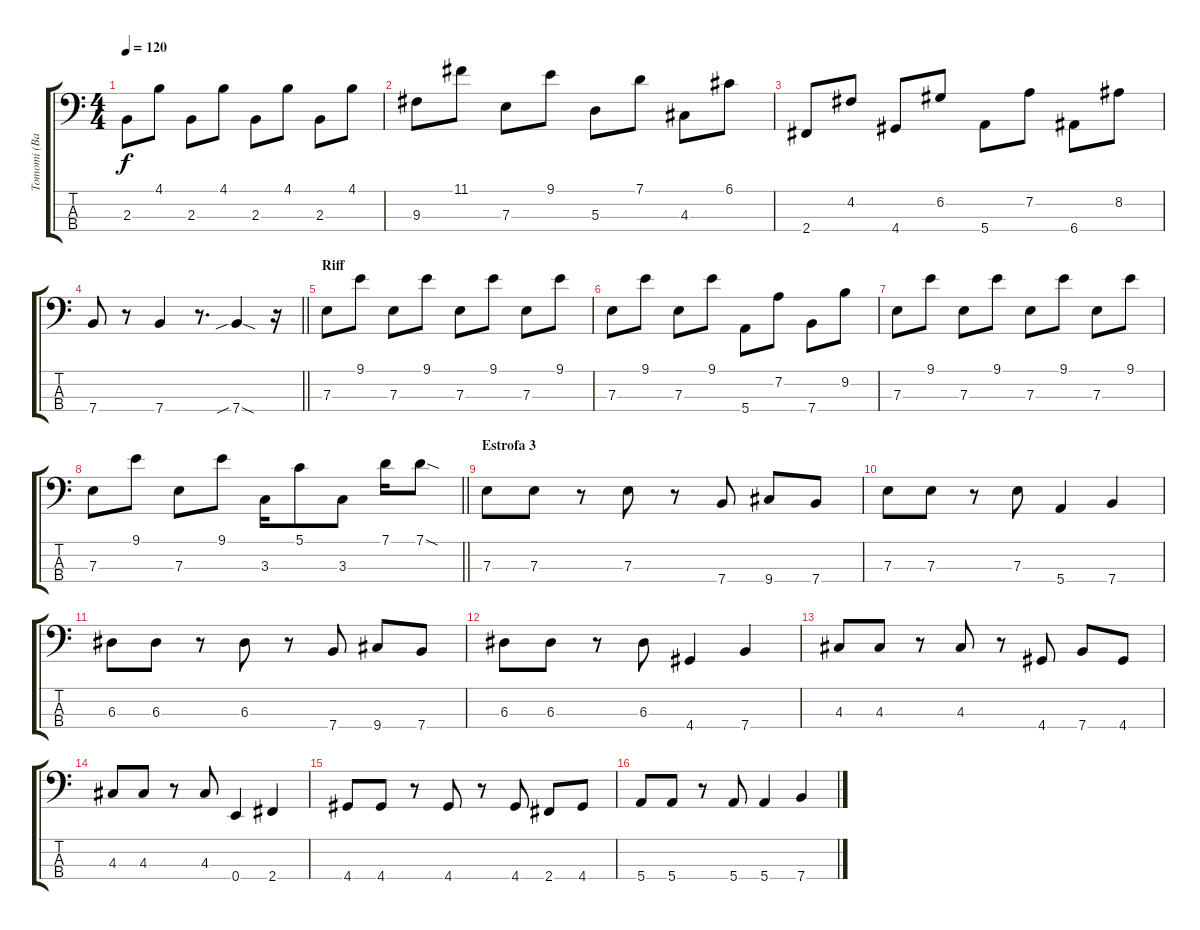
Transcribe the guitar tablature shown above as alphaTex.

\track ("Tomomi (Bass)" "Tomomi (Ba") {instrument electricbassfinger}
\staff {score tabs}
\tuning (G2 D2 A1 E1) {hide}
\ts (4 4)
\tempo 120
\clef f4
\ks c
2.3.8{dy f} 4.1.8 2.3.8 4.1.8 2.3.8 4.1.8 2.3.8 4.1.8 |
9.3.8 11.1.8 7.3.8 9.1.8 5.3.8 7.1.8 4.3.8 6.1.8 |
2.4.8 4.2.8 4.4.8 6.2.8 5.4.8 7.2.8 6.4.8 8.2.8 |
\barLineRight lightlight
7.4.8 r.8 7.4.4 r.8{d} 7.4{sib sod}.4 r.16 |
\section ("" "Riff")
7.3.8 9.1.8 7.3.8 9.1.8 7.3.8 9.1.8 7.3.8 9.1.8 |
7.3.8 9.1.8 7.3.8 9.1.8 5.4.8 7.2.8 7.4.8 9.2.8 |
7.3.8 9.1.8 7.3.8 9.1.8 7.3.8 9.1.8 7.3.8 9.1.8 |
\barLineRight lightlight
7.3.8 9.1.8 7.3.8 9.1.8 3.3.16 5.1.8 3.3.8 7.1.16 7.1{sod}.8 |
\section ("" "Estrofa 3")
7.3.8 7.3.8 r.8 7.3.8 r.8 7.4.8 9.4.8 7.4.8 |
7.3.8 7.3.8 r.8 7.3.8 5.4.4 7.4.4 |
6.3.8 6.3.8 r.8 6.3.8 r.8 7.4.8 9.4.8 7.4.8 |
6.3.8 6.3.8 r.8 6.3.8 4.4.4 7.4.4 |
4.3.8 4.3.8 r.8 4.3.8 r.8 4.4.8 7.4.8 4.4.8 |
4.3.8 4.3.8 r.8 4.3.8 0.4.4 2.4.4 |
4.4.8 4.4.8 r.8 4.4.8 r.8 4.4.8 2.4.8 4.4.8 |
5.4.8 5.4.8 r.8 5.4.8 5.4.4 7.4.4
